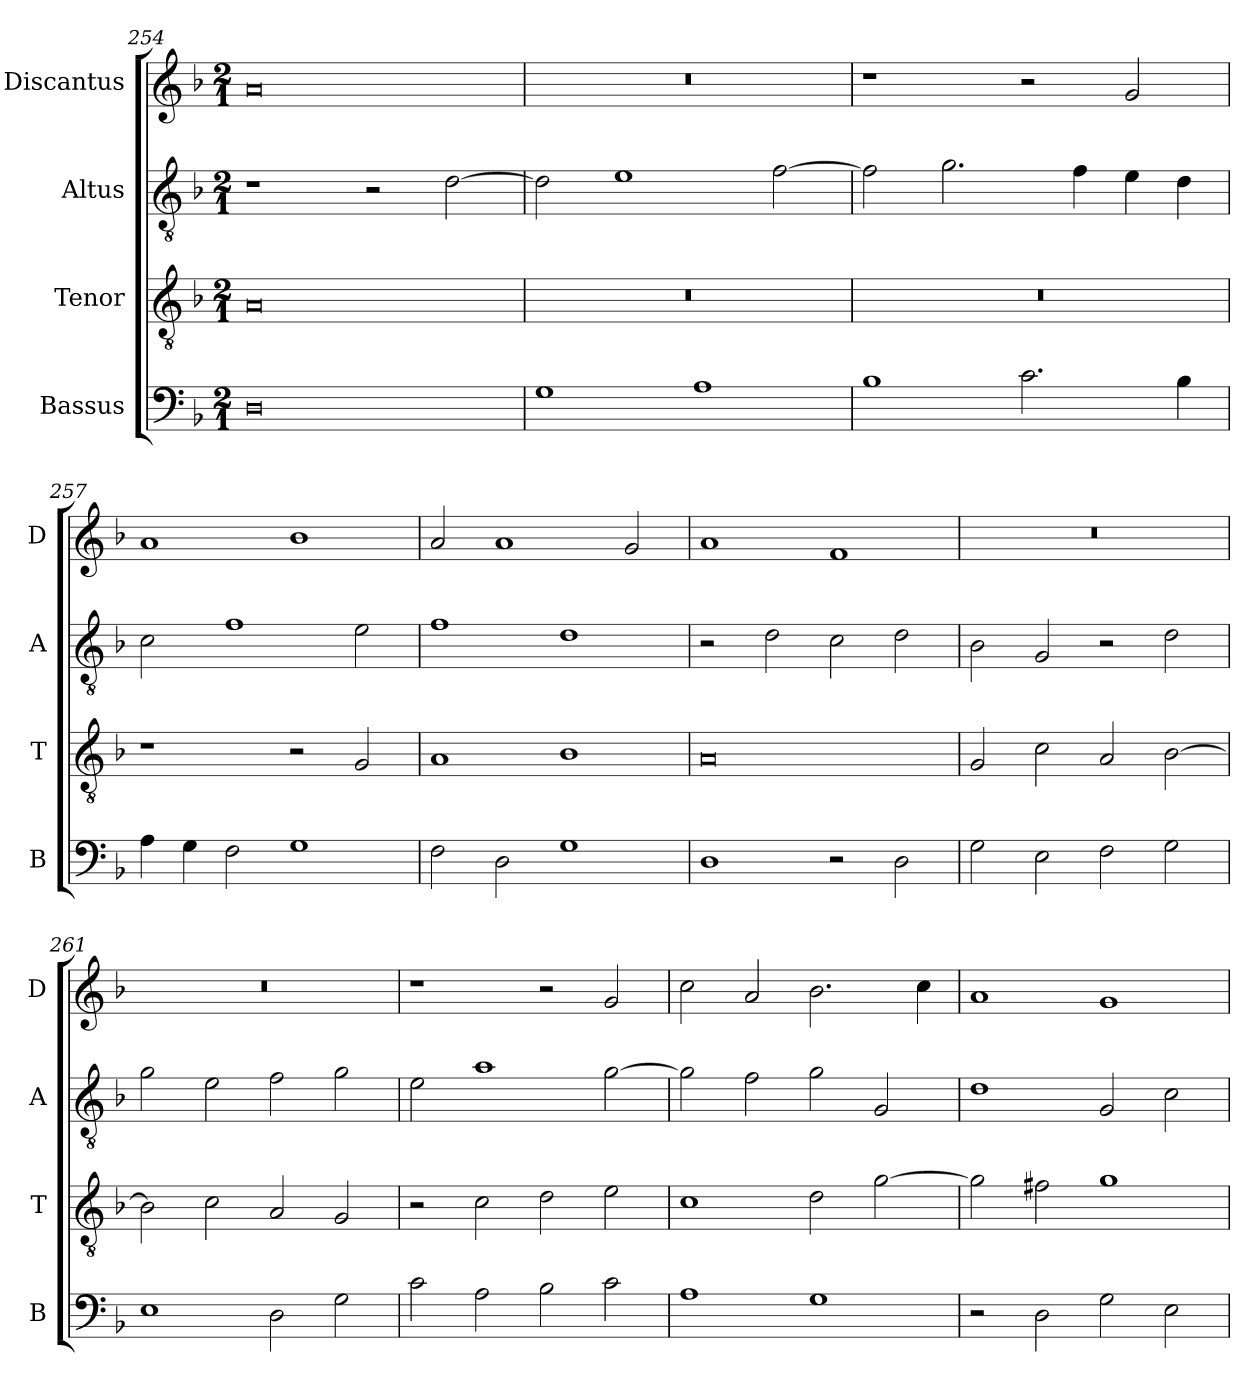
**kern	**kern	**kern	**kern
*part4	*part3	*part2	*part1
*staff4	*staff3	*staff2	*staff1
*I"Bassus	*I"Tenor	*I"Altus	*I"Discantus
*I'B	*I'T	*I'A	*I'D
*clefF4	*clefGv2	*clefGv2	*clefG2
*k[b-]	*k[b-]	*k[b-]	*k[b-]
*M2/1	*M2/1	*M2/1	*M2/1
=254	=254	=254	=254
0D	0A	1r	0a
.	.	2r	.
.	.	[2d\	.
=255	=255	=255	=255
1G	0r	2d\]	0r
.	.	1e	.
1A	.	.	.
.	.	[2f\	.
=256	=256	=256	=256
1B-	0r	2f\]	1r
.	.	2.g\	.
2.c\	.	.	2r
.	.	4f\	.
.	.	4e\	2g/
4B-\	.	4d\	.
=257	=257	=257	=257
4A\	1r	2c\	1a
4G\	.	.	.
2F\	.	1f	.
1G	2r	.	1b-
.	2G/	2e\	.
=258	=258	=258	=258
2F\	1A	1f	2a/
2D\	.	.	1a
1G	1B-	1d	.
.	.	.	2g/
=259	=259	=259	=259
1D	0A	2r	1a
.	.	2d\	.
2r	.	2c\	1f
2D\	.	2d\	.
=260	=260	=260	=260
2G\	2G/	2B-\	0r
2E\	2c\	2G/	.
2F\	2A/	2r	.
2G\	[2B-\	2d\	.
=261	=261	=261	=261
1E	2B-\]	2g\	0r
.	2c\	2e\	.
2D\	2A/	2f\	.
2G\	2G/	2g\	.
=262	=262	=262	=262
2c\	2r	2e\	1r
2A\	2c\	1a	.
2B-\	2d\	.	2r
2c\	2e\	[2g\	2g/
=263	=263	=263	=263
1A	1c	2g\]	2cc\
.	.	2f\	2a/
1G	2d\	2g\	2.b-\
.	[2g\	2G/	.
.	.	.	4cc\
=264	=264	=264	=264
2r	2g\]	1d	1a
2D\	2f#X\	.	.
2G\	1g	2G/	1g
2E\	.	2c\	.
=	=	=	=
*-	*-	*-	*-
